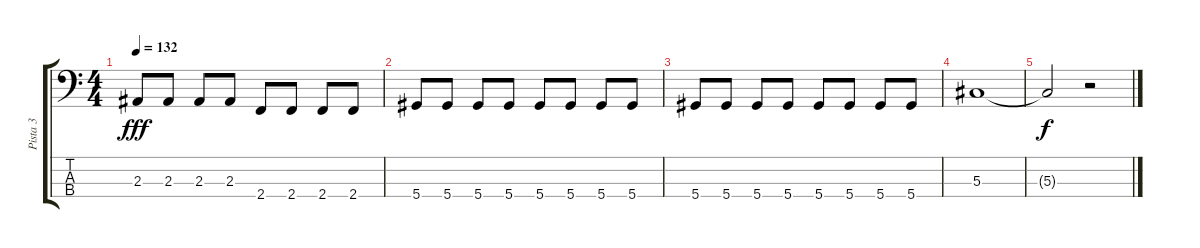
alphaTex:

\track ("Pista 3" "Pista 3") {instrument electricbassfinger}
\staff {score tabs}
\tuning (Gb2 Db2 Ab1 Eb1) {hide}
\ts (4 4)
\tempo 132
\clef f4
\ks c
2.3.8{dy fff} 2.3.8 2.3.8 2.3.8 2.4.8 2.4.8 2.4.8 2.4.8 |
5.4.8 5.4.8 5.4.8 5.4.8 5.4.8 5.4.8 5.4.8 5.4.8 |
5.4.8 5.4.8 5.4.8 5.4.8 5.4.8 5.4.8 5.4.8 5.4.8 |
5.3.1 |
5.3{t}.2{dy f} r.2
